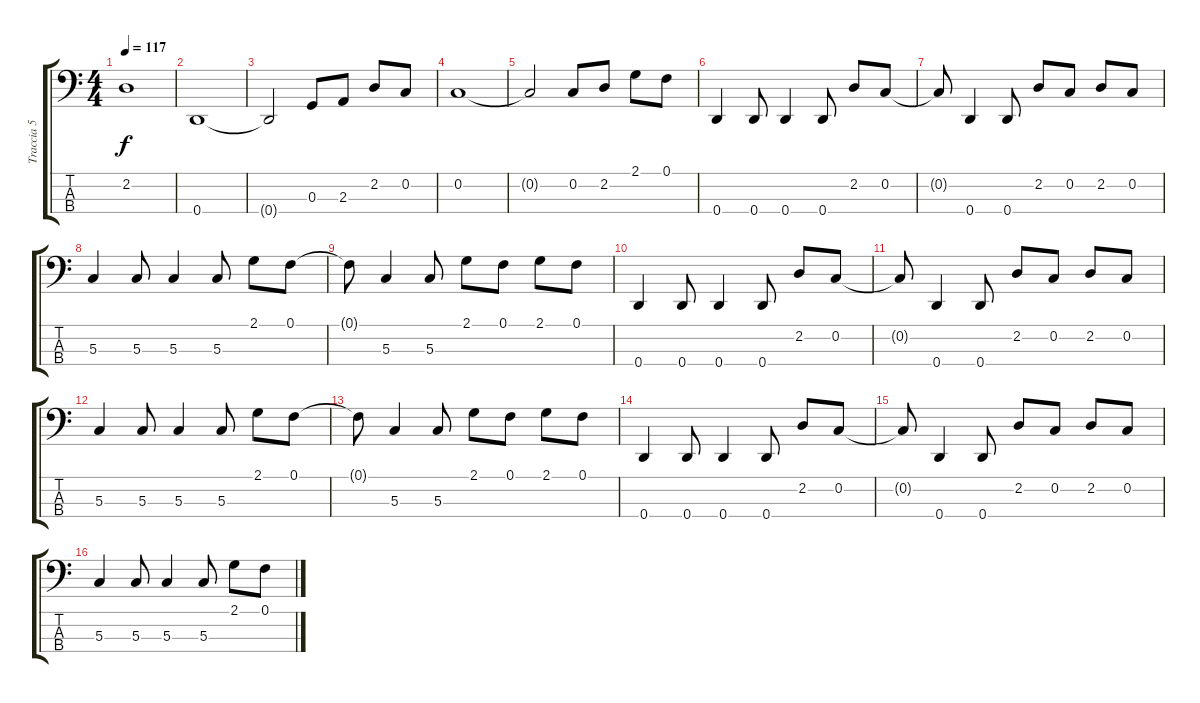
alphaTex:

\track ("Traccia 5" "Traccia 5") {instrument electricbasspick}
\staff {score tabs}
\tuning (F2 C2 G1 D1) {hide}
\ts (4 4)
\tempo 117
\clef f4
\ks c
2.2{t}.1{dy f} |
0.4.1 |
0.4{t}.2 0.3.8 2.3.8 2.2.8 0.2.8 |
0.2.1 |
0.2{t}.2 0.2.8 2.2.8 2.1.8 0.1.8 |
0.4.4 0.4.8 0.4.4 0.4.8 2.2.8 0.2.8 |
0.2{t}.8 0.4.4 0.4.8 2.2.8 0.2.8 2.2.8 0.2.8 |
5.3.4 5.3.8 5.3.4 5.3.8 2.1.8 0.1.8 |
0.1{t}.8 5.3.4 5.3.8 2.1.8 0.1.8 2.1.8 0.1.8 |
0.4.4 0.4.8 0.4.4 0.4.8 2.2.8 0.2.8 |
0.2{t}.8 0.4.4 0.4.8 2.2.8 0.2.8 2.2.8 0.2.8 |
5.3.4 5.3.8 5.3.4 5.3.8 2.1.8 0.1.8 |
0.1{t}.8 5.3.4 5.3.8 2.1.8 0.1.8 2.1.8 0.1.8 |
0.4.4 0.4.8 0.4.4 0.4.8 2.2.8 0.2.8 |
0.2{t}.8 0.4.4 0.4.8 2.2.8 0.2.8 2.2.8 0.2.8 |
5.3.4 5.3.8 5.3.4 5.3.8 2.1.8 0.1.8
